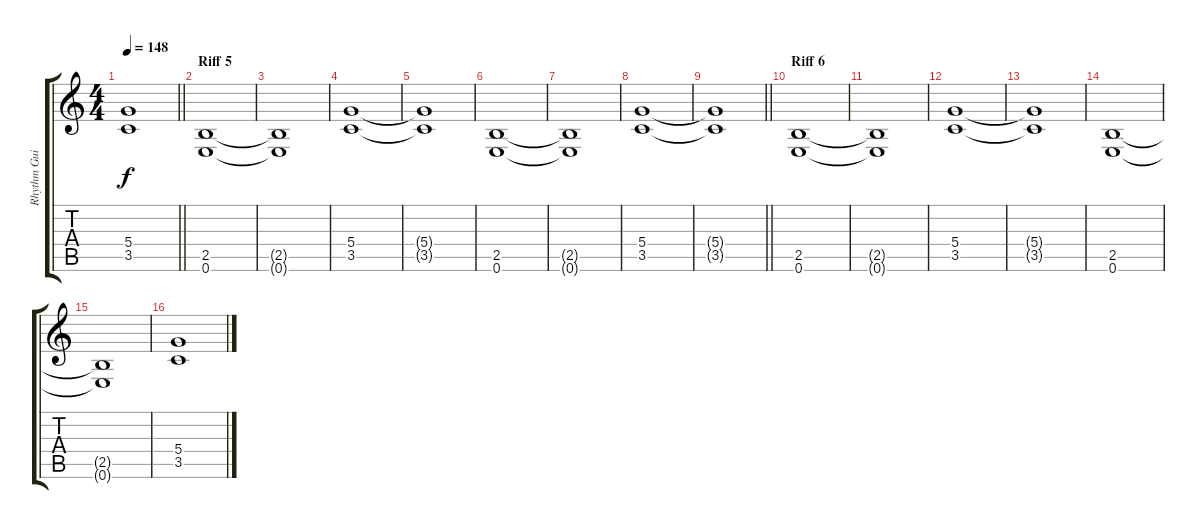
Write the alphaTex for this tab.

\track ("Rhythm Guitar" "Rhythm Gui") {instrument distortionguitar}
\staff {score tabs}
\tuning (E4 B3 G3 D3 A2 E2) {hide}
\ts (4 4)
\tempo 148
\clef g2
\barLineRight lightlight
\ks c
(5.4{t} 3.5{t}).1{dy f} |
\section ("" "Riff 5")
(2.5 0.6).1 |
(2.5{t} 0.6{t}).1 |
(5.4 3.5).1 |
(5.4{t} 3.5{t}).1 |
(2.5 0.6).1 |
(2.5{t} 0.6{t}).1 |
(5.4 3.5).1 |
\barLineRight lightlight
(5.4{t} 3.5{t}).1 |
\section ("" "Riff 6")
(2.5 0.6).1 |
(2.5{t} 0.6{t}).1 |
(5.4 3.5).1 |
(5.4{t} 3.5{t}).1 |
(2.5 0.6).1 |
(2.5{t} 0.6{t}).1 |
(5.4 3.5).1
